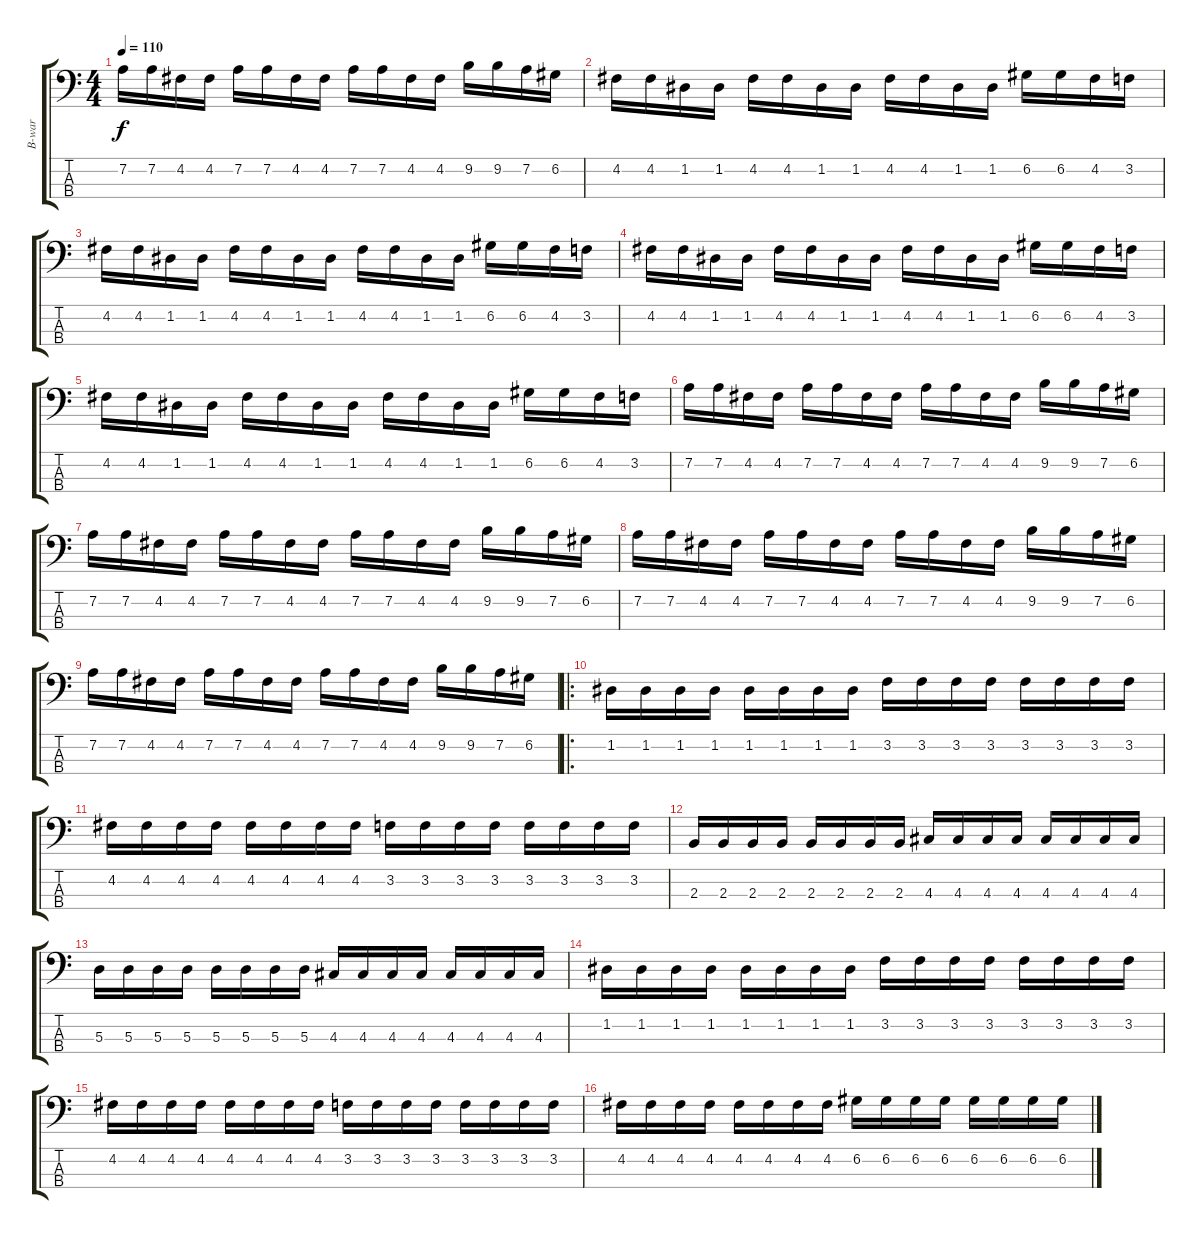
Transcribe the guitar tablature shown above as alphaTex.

\track ("B-war" "B-war") {instrument electricbassfinger}
\staff {score tabs}
\tuning (G2 D2 A1 E1) {hide}
\ts (4 4)
\tempo 110
\clef f4
\ks c
7.2.16{dy f} 7.2.16 4.2.16 4.2.16 7.2.16 7.2.16 4.2.16 4.2.16 7.2.16 7.2.16 4.2.16 4.2.16 9.2.16 9.2.16 7.2.16 6.2.16 |
4.2.16 4.2.16 1.2.16 1.2.16 4.2.16 4.2.16 1.2.16 1.2.16 4.2.16 4.2.16 1.2.16 1.2.16 6.2.16 6.2.16 4.2.16 3.2.16 |
4.2.16 4.2.16 1.2.16 1.2.16 4.2.16 4.2.16 1.2.16 1.2.16 4.2.16 4.2.16 1.2.16 1.2.16 6.2.16 6.2.16 4.2.16 3.2.16 |
4.2.16 4.2.16 1.2.16 1.2.16 4.2.16 4.2.16 1.2.16 1.2.16 4.2.16 4.2.16 1.2.16 1.2.16 6.2.16 6.2.16 4.2.16 3.2.16 |
4.2.16 4.2.16 1.2.16 1.2.16 4.2.16 4.2.16 1.2.16 1.2.16 4.2.16 4.2.16 1.2.16 1.2.16 6.2.16 6.2.16 4.2.16 3.2.16 |
7.2.16 7.2.16 4.2.16 4.2.16 7.2.16 7.2.16 4.2.16 4.2.16 7.2.16 7.2.16 4.2.16 4.2.16 9.2.16 9.2.16 7.2.16 6.2.16 |
7.2.16 7.2.16 4.2.16 4.2.16 7.2.16 7.2.16 4.2.16 4.2.16 7.2.16 7.2.16 4.2.16 4.2.16 9.2.16 9.2.16 7.2.16 6.2.16 |
7.2.16 7.2.16 4.2.16 4.2.16 7.2.16 7.2.16 4.2.16 4.2.16 7.2.16 7.2.16 4.2.16 4.2.16 9.2.16 9.2.16 7.2.16 6.2.16 |
7.2.16 7.2.16 4.2.16 4.2.16 7.2.16 7.2.16 4.2.16 4.2.16 7.2.16 7.2.16 4.2.16 4.2.16 9.2.16 9.2.16 7.2.16 6.2.16 |
\ro
1.2.16 1.2.16 1.2.16 1.2.16 1.2.16 1.2.16 1.2.16 1.2.16 3.2.16 3.2.16 3.2.16 3.2.16 3.2.16 3.2.16 3.2.16 3.2.16 |
4.2.16 4.2.16 4.2.16 4.2.16 4.2.16 4.2.16 4.2.16 4.2.16 3.2.16 3.2.16 3.2.16 3.2.16 3.2.16 3.2.16 3.2.16 3.2.16 |
2.3.16 2.3.16 2.3.16 2.3.16 2.3.16 2.3.16 2.3.16 2.3.16 4.3.16 4.3.16 4.3.16 4.3.16 4.3.16 4.3.16 4.3.16 4.3.16 |
5.3.16 5.3.16 5.3.16 5.3.16 5.3.16 5.3.16 5.3.16 5.3.16 4.3.16 4.3.16 4.3.16 4.3.16 4.3.16 4.3.16 4.3.16 4.3.16 |
1.2.16 1.2.16 1.2.16 1.2.16 1.2.16 1.2.16 1.2.16 1.2.16 3.2.16 3.2.16 3.2.16 3.2.16 3.2.16 3.2.16 3.2.16 3.2.16 |
4.2.16 4.2.16 4.2.16 4.2.16 4.2.16 4.2.16 4.2.16 4.2.16 3.2.16 3.2.16 3.2.16 3.2.16 3.2.16 3.2.16 3.2.16 3.2.16 |
4.2.16 4.2.16 4.2.16 4.2.16 4.2.16 4.2.16 4.2.16 4.2.16 6.2.16 6.2.16 6.2.16 6.2.16 6.2.16 6.2.16 6.2.16 6.2.16
